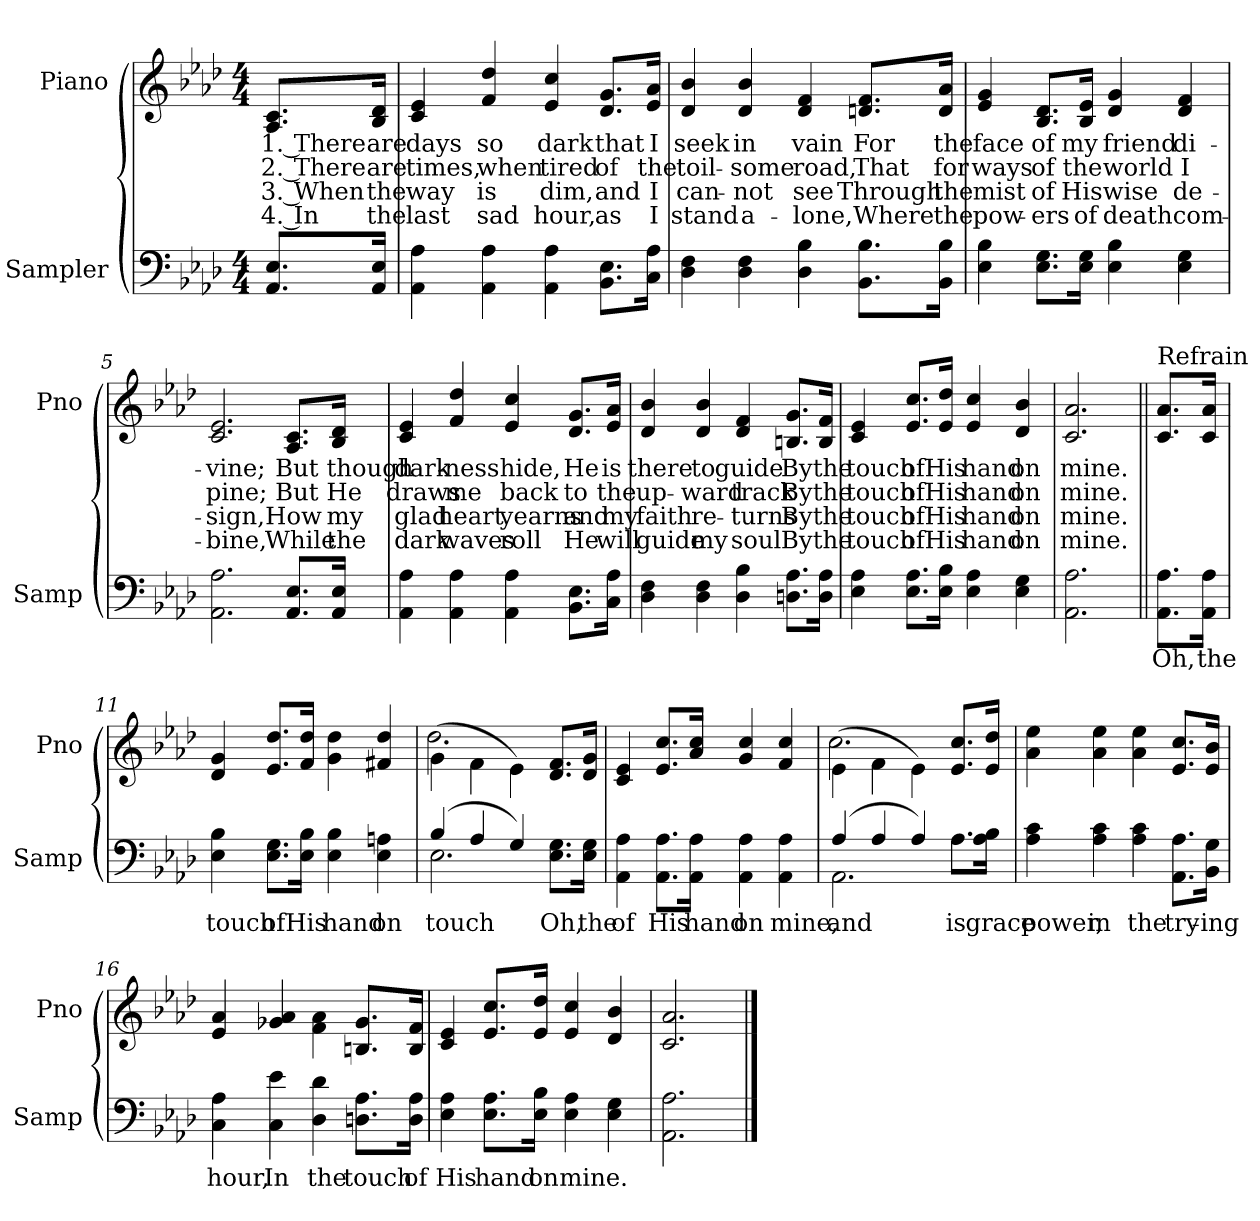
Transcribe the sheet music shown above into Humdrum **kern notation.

**kern	**text	**kern	**text	**text	**text	**text
*part2	*part2	*part1	*part1	*part1	*part1	*part1
*staff2	*staff2	*staff1	*staff1	*staff1	*staff1	*staff1
*I"Sampler	*	*I"Piano	*	*	*	*
*I'Samp	*	*I'Pno	*	*	*	*
*clefF4	*	*clefG2	*	*	*	*
*k[b-e-a-d-]	*	*k[b-e-a-d-]	*	*	*	*
*A-:	*	*A-:	*	*	*	*
*M4/4	*	*M4/4	*	*	*	*
=1	=1	=1	=1	=1	=1	=1
8.AA-/ 8.E-/L	.	8.A-/ 8.c/L	1. There	2. There	3. When	4. In
16AA-/ 16E-/Jk	.	16B-/ 16d-/Jk	are	are	the	the
=2	=2	=2	=2	=2	=2	=2
4AA- 4A-	.	4c 4e-	days	times,	way	last
4AA- 4A-	.	4f 4dd-	so	when	is	sad
4AA- 4A-	.	4e- 4cc	dark	tired	dim,	hour,
8.BB-\ 8.E-\L	.	8.d-/ 8.g/L	that	of	and	as
16C\ 16A-\Jk	.	16e-/ 16a-/Jk	I	the	I	I
=3	=3	=3	=3	=3	=3	=3
4D- 4F	.	4d- 4b-	seek	toil-	can-	stand
4D- 4F	.	4d- 4b-	in	-some	-not	a-
4D- 4B-	.	4d- 4f	vain	road,	see	-lone,
8.BB-\ 8.B-\L	.	8.dn/ 8.f/L	For	That	Through	Where
16BB-\ 16B-\Jk	.	16d/ 16a-/Jk	the	for	the	the
=4	=4	=4	=4	=4	=4	=4
4E- 4B-	.	4e- 4g	face	ways	mist	pow-
8.E-\ 8.G\L	.	8.B-/ 8.d-/L	of	of	of	-ers
16E-\ 16G\Jk	.	16B-/ 16e-/Jk	my	the	His	of
4E- 4B-	.	4d- 4g	friend	world	wise	death
4E- 4G	.	4d- 4f	di-	I	de-	com-
=5	=5	=5	=5	=5	=5	=5
2.AA- 2.A-	.	2.c 2.e-	-vine;	pine;	-sign,	-bine,
8.AA-/ 8.E-/L	.	8.A-/ 8.c/L	But	But	How	While
16AA-/ 16E-/Jk	.	16B-/ 16d-/Jk	though	He	my	the
=6	=6	=6	=6	=6	=6	=6
4AA- 4A-	.	4c 4e-	dark-	draws	glad	dark
4AA- 4A-	.	4f 4dd-	-ness	me	heart	waves
4AA- 4A-	.	4e- 4cc	hide,	back	yearns	roll
8.BB-\ 8.E-\L	.	8.d-/ 8.g/L	He	to	and	He
16C\ 16A-\Jk	.	16e-/ 16a-/Jk	is	the	my	will
=7	=7	=7	=7	=7	=7	=7
4D- 4F	.	4d- 4b-	there	up-	faith	guide
4D- 4F	.	4d- 4b-	to	-ward	re-	my
4D- 4B-	.	4d- 4f	guide	track	-turns	soul
8.Dn\ 8.A-\L	.	8.Bn/ 8.g/L	By	By	By	By
16D\ 16A-\Jk	.	16B/ 16f/Jk	the	the	the	the
=8	=8	=8	=8	=8	=8	=8
4E- 4A-	.	4c 4e-	touch	touch	touch	touch
8.E-\ 8.A-\L	.	8.e-/ 8.cc/L	of	of	of	of
16E-\ 16B-\Jk	.	16e-/ 16dd-/Jk	His	His	His	His
4E- 4A-	.	4e- 4cc	hand	hand	hand	hand
4E- 4G	.	4d- 4b-	on	on	on	on
=9	=9	=9	=9	=9	=9	=9
2.AA- 2.A-	.	2.c 2.a-	mine.	mine.	mine.	mine.
=10||	=10||	=10||	=10||	=10||	=10||	=10||
!	!	!LO:TX:t=Refrain	!	!	!	!
8.AA-\ 8.A-\L	Oh,	8.c/ 8.a-/L	.	.	.	.
16AA-\ 16A-\Jk	the	16c/ 16a-/Jk	.	.	.	.
=11	=11	=11	=11	=11	=11	=11
4E- 4B-	touch	4d- 4g	.	.	.	.
8.E-\ 8.G\L	of	8.e-/ 8.dd-/L	.	.	.	.
16E-\ 16B-\Jk	His	16f/ 16dd-/Jk	.	.	.	.
4E- 4B-	hand	4g 4dd-	.	.	.	.
4E- 4An	on	4f#X 4dd-	.	.	.	.
=12	=12	=12	=12	=12	=12	=12
*^	*	*^	*	*	*	*
(4B-/	2.E-	touch	(4g\	2.dd-	.	.	.	.
4A-/	.	.	4f\	.	.	.	.	.
4G/)	.	.	4e-\)	.	.	.	.	.
8.E-\ 8.G\L	4ryy	Oh,	8.d-/ 8.f/L	4ryy	.	.	.	.
16E-\ 16G\Jk	.	the	16d-/ 16g/Jk	.	.	.	.	.
*v	*v	*	*	*	*	*	*	*
*	*	*v	*v	*	*	*	*
=13	=13	=13	=13	=13	=13	=13
4AA- 4A-	of	4c 4e-	.	.	.	.
8.AA-\ 8.A-\L	His	8.e-/ 8.cc/L	.	.	.	.
16AA-\ 16A-\Jk	hand	16a-/ 16cc/Jk	.	.	.	.
4AA- 4A-	on	4g 4cc	.	.	.	.
4AA- 4A-	mine,	4f 4cc	.	.	.	.
=14	=14	=14	=14	=14	=14	=14
*^	*	*^	*	*	*	*
(4A-/	2.AA-	and	(4e-\	2.cc	.	.	.	.
4A-/	.	.	4f\	.	.	.	.	.
4A-/)	.	.	4e-\)	.	.	.	.	.
8.A-\L	4ryy	is	8.e-/ 8.cc/L	4ryy	.	.	.	.
16A-\ 16B-\Jk	.	grace	16e-/ 16dd-/Jk	.	.	.	.	.
*v	*v	*	*	*	*	*	*	*
*	*	*v	*v	*	*	*	*
=15	=15	=15	=15	=15	=15	=15
4A- 4c	power,	4a- 4ee-	.	.	.	.
4A- 4c	in	4a- 4ee-	.	.	.	.
4A- 4c	the	4a- 4ee-	.	.	.	.
8.AA-\ 8.A-\L	try-	8.e-/ 8.cc/L	.	.	.	.
16BB-\ 16G\Jk	-ing	16e-/ 16b-/Jk	.	.	.	.
=16	=16	=16	=16	=16	=16	=16
4C 4A-	hour,	4e- 4a-	.	.	.	.
4C 4e-	In	4g-X 4a-	.	.	.	.
4D- 4d-	the	4f\ 4a-\	.	.	.	.
8.Dn\ 8.A-\L	touch	8.Bn/ 8.g-/L	.	.	.	.
16D\ 16A-\Jk	of	16B/ 16f/Jk	.	.	.	.
=17	=17	=17	=17	=17	=17	=17
4E- 4A-	His	4c 4e-	.	.	.	.
8.E-\ 8.A-\L	hand	8.e-/ 8.cc/L	.	.	.	.
16E-\ 16B-\Jk	on	16e-/ 16dd-/Jk	.	.	.	.
4E- 4A-	mine.	4e- 4cc	.	.	.	.
4E- 4G	.	4d- 4b-	.	.	.	.
=18	=18	=18	=18	=18	=18	=18
2.AA- 2.A-	.	2.c 2.a-	.	.	.	.
==	==	==	==	==	==	==
*-	*-	*-	*-	*-	*-	*-
